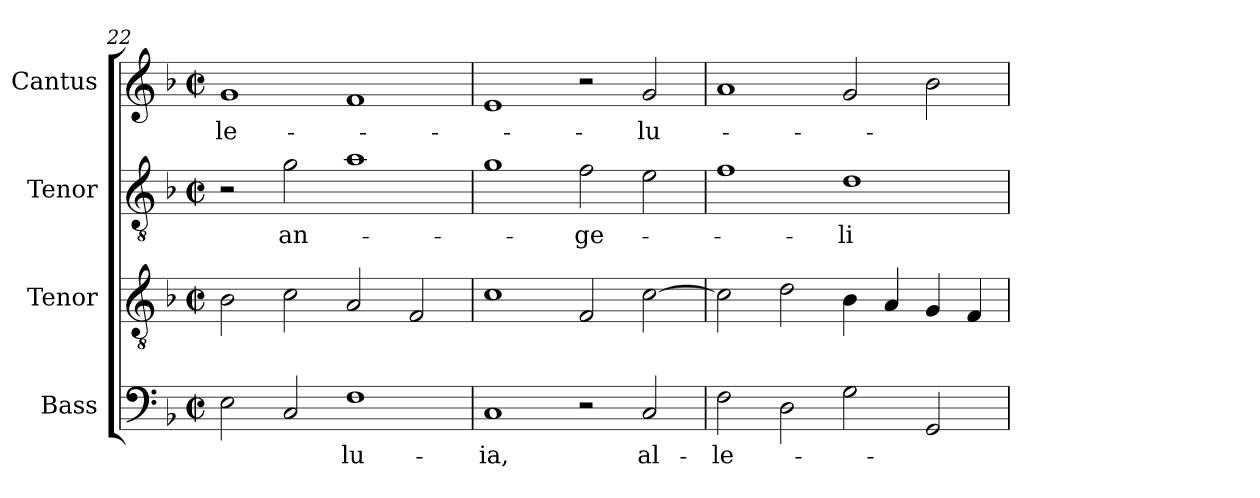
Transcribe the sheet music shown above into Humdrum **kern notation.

**kern	**text	**kern	**kern	**text	**kern	**text
*part4	*part4	*part3	*part2	*part2	*part1	*part1
*staff4	*staff4	*staff3	*staff2	*staff2	*staff1	*staff1
*I"Bass	*	*I"Tenor	*I"Tenor	*	*I"Cantus	*
*	*	*I'Tenor	*	*	*	*
*clefF4	*	*clefGv2	*clefGv2	*	*clefG2	*
*	*	*ITrd7c12	*ITrd7c12	*	*	*
*k[b-]	*	*k[b-]	*k[b-]	*	*k[b-]	*
*F:	*	*F:	*F:	*	*F:	*
*M2/2	*	*M2/2	*M2/2	*	*M2/2	*
*met(c|)	*	*met(c|)	*met(c|)	*	*met(c|)	*
=22	=22	=22	=22	=22	=22	=22
!	!	!	!	!	!	!LO:LY:b:color=#000000
2Ei\	.	2BB-i\	2r	.	1gi	-le-
!	!	!	!	!LO:LY:b:color=#000000	!	!
2Ci/	.	2Ci\	2Gi\	an-	.	.
!	!LO:LY:b:color=#000000	!	!	!	!	!
1Fi	-lu-	2AAi/	1Ai	.	1fi	.
.	.	2FFi/	.	.	.	.
=23	=23	=23	=23	=23	=23	=23
!	!LO:LY:b:color=#000000	!	!	!	!	!
1Ci	-ia,	1Ci	1Gi	.	1ei	.
!	!	!	!	!LO:LY:b:color=#000000	!	!
2r	.	2FFi/	2Fi\	-ge-	2r	.
!	!LO:LY:b:color=#000000	!	!	!	!	!
!	!	!	!	!	!	!LO:LY:b:color=#000000
2Ci/	al-	[>2Ci\	2Ei\	.	2gi/	-lu-
=24	=24	=24	=24	=24	=24	=24
!	!LO:LY:b:color=#000000	!	!	!	!	!
2Fi\	-le-	2Ci\]	1Fi	.	1ai	.
2Di\	.	2Di\	.	.	.	.
!	!	!	!	!LO:LY:b:color=#000000	!	!
2Gi\	.	4BB-i\	1Di	-li-	2gi/	.
.	.	4AAi/	.	.	.	.
2GGi/	.	4GGi/	.	.	2b-i\	.
.	.	4FFi/	.	.	.	.
=	=	=	=	=	=	=
*-	*-	*-	*-	*-	*-	*-
